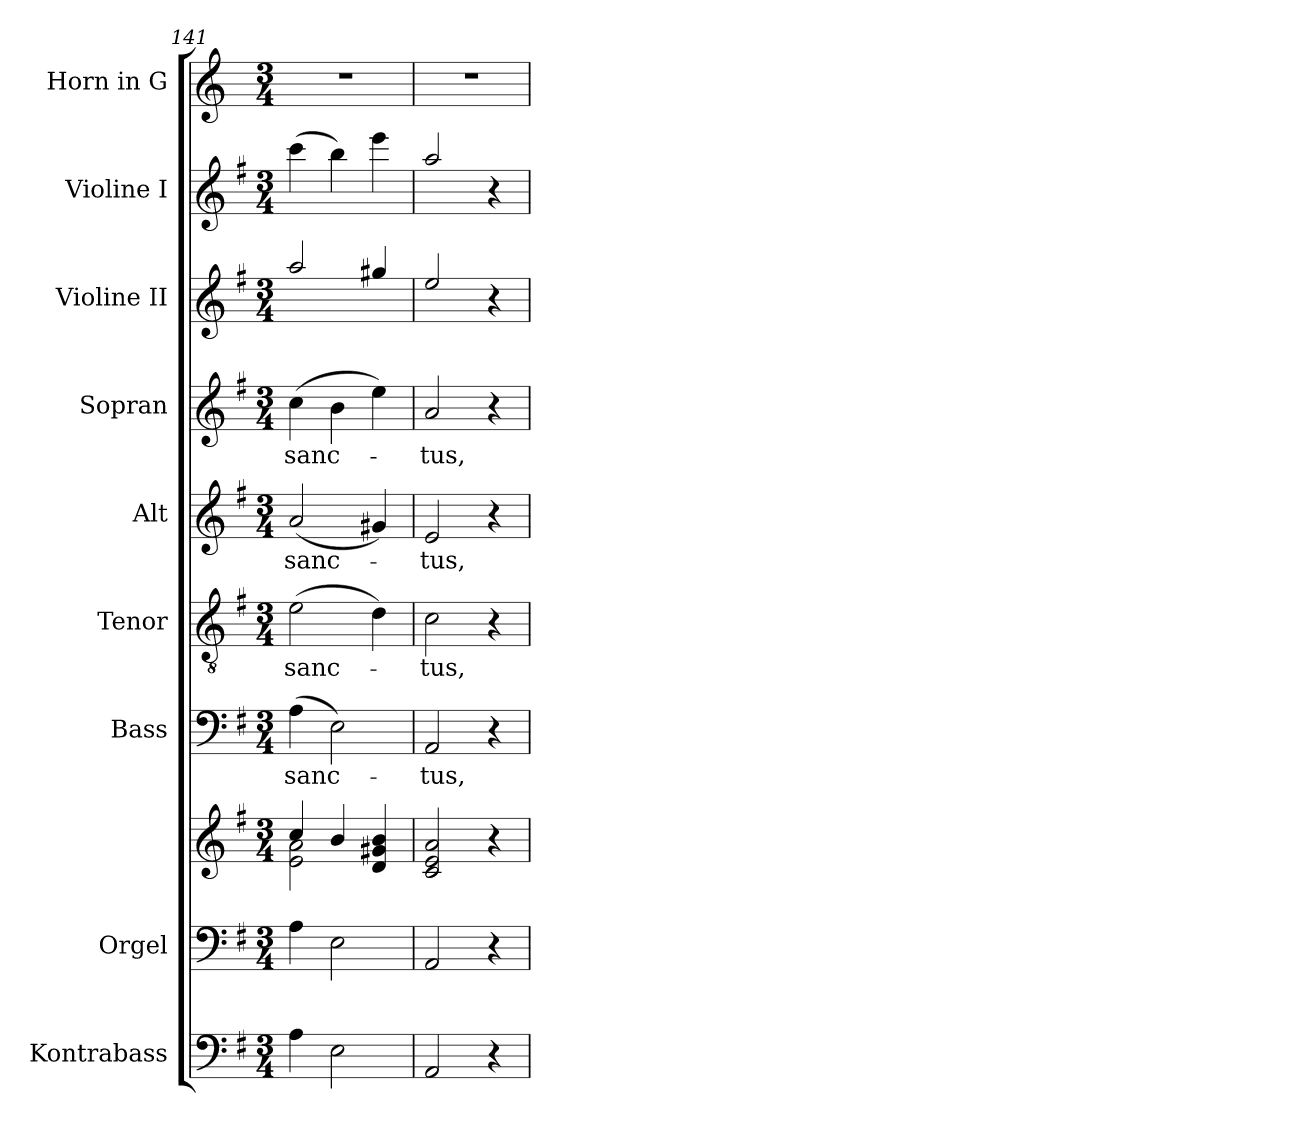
**kern	**kern	**kern	**kern	**text	**kern	**text	**kern	**text	**kern	**text	**kern	**kern	**kern
*part9	*part8	*part8	*part7	*part7	*part6	*part6	*part5	*part5	*part4	*part4	*part3	*part2	*part1
*staff10	*staff9	*staff8	*staff7	*staff7	*staff6	*staff6	*staff5	*staff5	*staff4	*staff4	*staff3	*staff2	*staff1
*I"Kontrabass	*I"Orgel	*	*I"Bass	*	*I"Tenor	*	*I"Alt	*	*I"Sopran	*	*I"Violine II	*I"Violine I	*I"Horn in G
*I'Kb.	*I'Org.	*	*I'B	*	*I'T	*	*I'A	*	*I'S	*	*I'Vl. II	*I'Vl. I	*I'Hrn.
*clefF4	*clefF4	*clefG2	*clefF4	*	*clefGv2	*	*clefG2	*	*clefG2	*	*clefG2	*clefG2	*clefG2
*ITrd7c12	*	*	*	*	*	*	*	*	*	*	*ITrd7c12	*ITrd7c12	*ITrd3c5
*k[f#]	*k[f#]	*k[f#]	*k[f#]	*	*k[f#]	*	*k[f#]	*	*k[f#]	*	*k[f#]	*k[f#]	*k[f#]
*G:	*G:	*G:	*G:	*	*G:	*	*G:	*	*G:	*	*G:	*G:	*G:
*M3/4	*M3/4	*M3/4	*M3/4	*	*M3/4	*	*M3/4	*	*M3/4	*	*M3/4	*M3/4	*M3/4
=141	=141	=141	=141	=141	=141	=141	=141	=141	=141	=141	=141	=141	=141
*	*	*^	*	*	*	*	*	*	*	*	*	*	*
!	!	!	!	!	!LO:LY:b	!	!LO:LY:b	!	!LO:LY:b	!	!LO:LY:b	!	!	!
4AA\	4A\	4cc/	2e\ 2a\	(>4A\	sanc-	(>2e\	sanc-	(<2a/	sanc-	(>4cc\	sanc-	2a/	(>4cc\	2.r
2EE\	2E\	4b/	.	2E\)	.	.	.	.	.	4b\	.	.	4b\)	.
.	.	4d/ 4g#X/ 4b/	4ryy	.	.	4d\)	.	4g#X/)	.	4ee\)	.	4g#X/	4ee\	.
=142	=142	=142	=142	=142	=142	=142	=142	=142	=142	=142	=142	=142	=142	=142
!	!	!	!	!	!LO:LY:b	!	!LO:LY:b	!	!LO:LY:b	!	!LO:LY:b	!	!	!
*	*	*v	*v	*	*	*	*	*	*	*	*	*	*	*
2AAA/	2AA/	2c/ 2e/ 2a/	2AA/	-tus,	2c\	-tus,	2e/	-tus,	2a/	-tus,	2e/	2a/	2.r
4r	4r	4r	4r	.	4r	.	4r	.	4r	.	4r	4r	.
=	=	=	=	=	=	=	=	=	=	=	=	=	=
*-	*-	*-	*-	*-	*-	*-	*-	*-	*-	*-	*-	*-	*-
